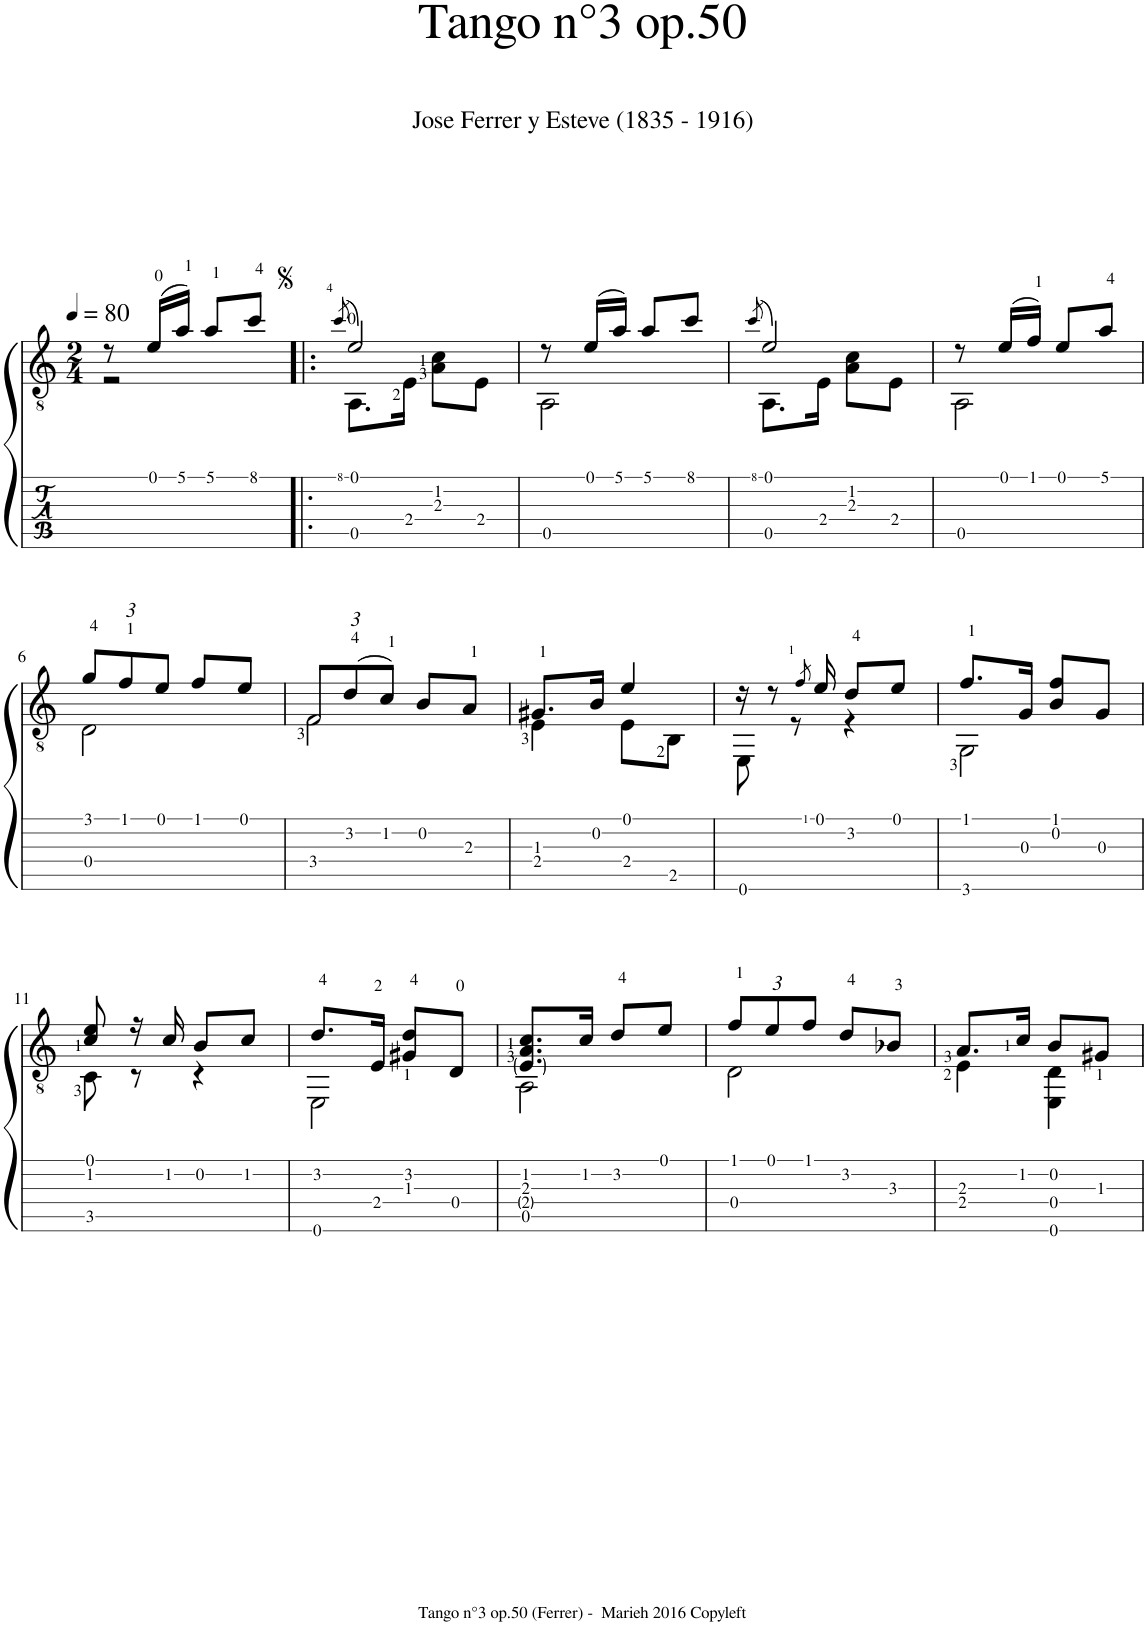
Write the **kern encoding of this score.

**kern	**kern
*part2	*part1
*staff2	*staff1
*I"Guitare classique [Tablature]	*I"Guitare classique
*stria6	*
*	*clefGv2
*k[]	*k[]
*M2/4	*M2/4
*MM80	*MM80
=1	=1
*^	*^
8r	2r	8r	2r
16eLL	.	(16e/LL	.
16aJJ	.	16a/JJ)	.
8aL	.	8a/L	.
8ccJ	.	8cc/J	.
=2!|:	=2!|:	=2!|:	=2!|:
qcc	.	(8qcc/	.
2e	8.AAL	2e/)	8.AA\L
.	16EJk	.	16E\Jk
.	8A\ 8c\L	.	8A\ 8c\L
.	8EJ	.	8E\J
=3	=3	=3	=3
8r	2AA	8r	2AA\
16eLL	.	(16e/LL	.
16aJJ	.	16a/JJ)	.
8aL	.	8a/L	.
8ccJ	.	8cc/J	.
=4	=4	=4	=4
qcc	.	(8qcc/	.
2e	8.AAL	2e/)	8.AA\L
.	16EJk	.	16E\Jk
.	8A\ 8c\L	.	8A\ 8c\L
.	8EJ	.	8E\J
=5	=5	=5	=5
8r	2AA	8r	2AA\
16eLL	.	(16e/LL	.
16fJJ	.	16f/JJ)	.
8eL	.	8e/L	.
8aJ	.	8a/J	.
!!LO:LB:g=z	!!
=6	=6	=6	=6
*Xbrackettup	*	*Xbrackettup	*
12gL	2D	12g/L	2D\
12f	.	12f/	.
12eJ	.	12e/J	.
8fL	.	8f/L	.
8eJ	.	8e/J	.
=7	=7	=7	=7
12FL	2F	12F/L	2F\
12d	.	(12d/	.
12cJ	.	12c/J)	.
8BL	.	8B/L	.
8AJ	.	8A/J	.
=8	=8	=8	=8
8.G#XL	4E	8.G#X/L	4E\
16BJk	.	16B/Jk	.
4e	8EL	4e/	8E\L
.	8BBJ	.	8BB\J
=9	=9	=9	=9
16r	8EE	16r	8EE\
8r	.	8r	.
.	8r	.	8r
qf	.	8qf/	.
16e	.	16e/	.
8dL	4r	8d/L	4r
8eJ	.	8e/J	.
=10	=10	=10	=10
8.fL	2GG	8.f/L	2GG\
16GJk	.	16G/Jk	.
8B\ 8f\L	.	8B/ 8f/L	.
8GJ	.	8G/J	.
!!LO:LB:g=z	!!
=11	=11	=11	=11
8c 8e	8C	8c/ 8e/	8C\
16r	8r	16r	8r
16c	.	16c/	.
8BL	4r	8B/L	4r
8cJ	.	8c/J	.
=12	=12	=12	=12
8.dL	2EE	8.d/L	2EE\
16EJk	.	16E/Jk	.
8G#X\ 8d\L	.	8G#X/ 8d/L	.
8DJ	.	8D/J	.
=13	=13	=13	=13
8.E\ 8.A\ 8.c\L	2AA	8.E/ 8.A/ 8.c/L	2AA\
16cJk	.	16c/Jk	.
8dL	.	8d/L	.
8eJ	.	8e/J	.
=14	=14	=14	=14
12fL	2D	12f/L	2D\
12e	.	12e/	.
12fJ	.	12f/J	.
8dL	.	8d/L	.
8B-XJ	.	8B-X/J	.
=15	=15	=15	=15
8.AL	4E	8.A/L	4E\
16cJk	.	16c/Jk	.
8BL	4EE 4D	8B/L	4EE\ 4D\
8G#XJ	.	8G#X/J	.
*v	*v	*	*
*	*v	*v
=	=
*-	*-
